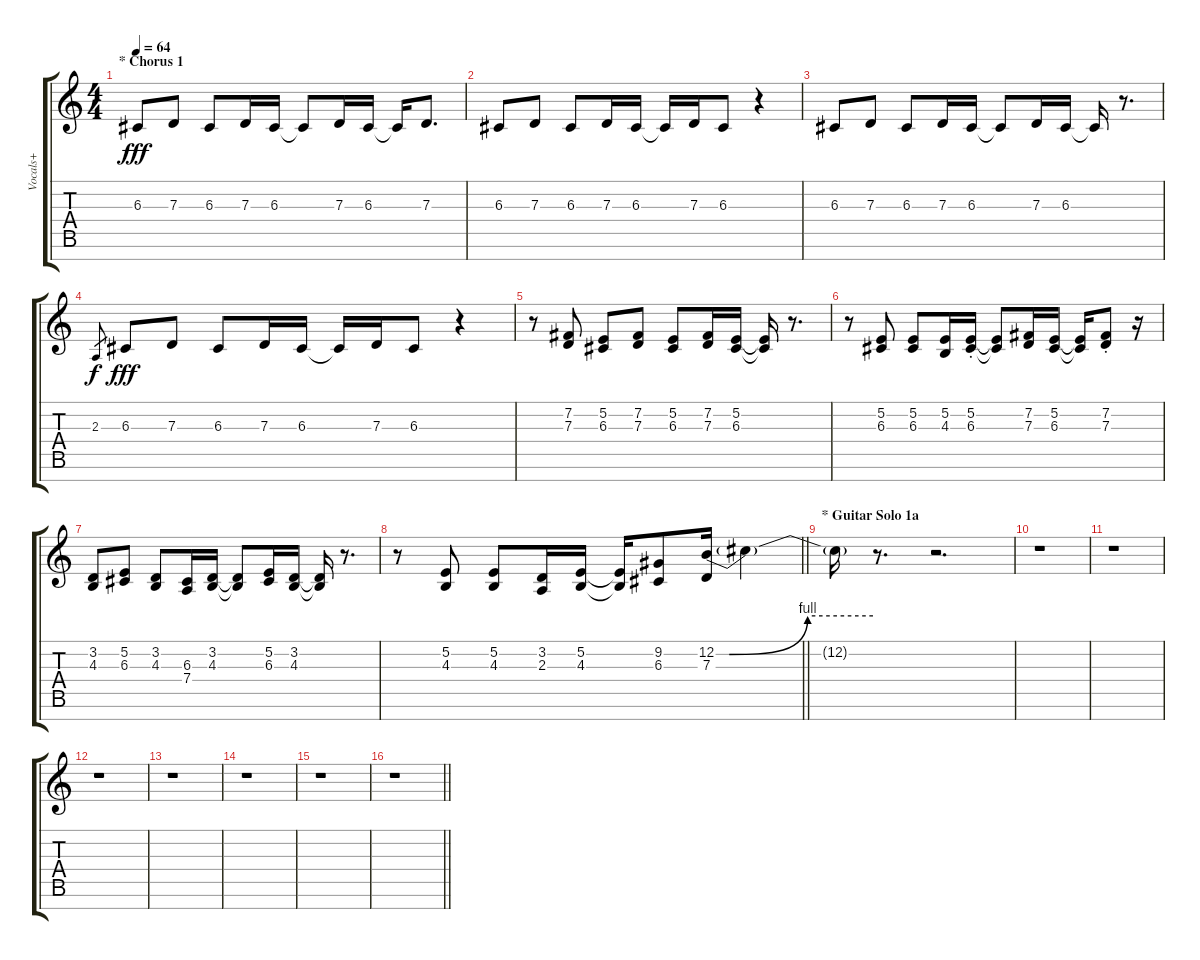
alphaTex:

\track ("Vocals+" "Vocals+") {mute instrument lead2sawtooth}
\staff {score tabs}
\tuning (E4 B3 G3 D3 A2 E2 B1) {hide}
\ts (4 4)
\section ("" "* Chorus 1")
\tempo 64
\clef g2
\ks c
6.3.8{dy fff} 7.3.8 6.3.8 7.3.16 6.3.16 6.3{t}.8 7.3.16 6.3.16 6.3{t}.16 7.3.8{d} |
6.3.8 7.3.8 6.3.8 7.3.16 6.3.16 6.3{t}.16 7.3.16 6.3.8 r.4 |
6.3.8 7.3.8 6.3.8 7.3.16 6.3.16 6.3{t}.8 7.3.16 6.3.16 6.3{t}.16 r.8{d} |
2.3.8{gr dy f} 6.3.8{dy fff} 7.3.8 6.3.8 7.3.16 6.3.16 6.3{t}.16 7.3.16 6.3.8 r.4 |
r.8 (7.2 7.3).8 (5.2 6.3).8 (7.2 7.3).8 (5.2 6.3).8 (7.2 7.3).16 (5.2 6.3).16 (5.2{t} 6.3{t}).16 r.8{d} |
r.8 (5.2 6.3).8 (5.2 6.3).8 (5.2 4.3).16 (5.2 6.3{st}).16 (5.2{t} 6.3{t}).8 (7.2 7.3).16 (5.2 6.3).16 (5.2{t} 6.3{t}).16 (7.2 7.3{st}).8 r.16 |
(3.2 4.3).8 (5.2 6.3).8 (3.2 4.3).8 (6.3 7.4).16 (3.2 4.3).16 (3.2{t} 4.3{t}).8 (5.2 6.3).16 (3.2 4.3).16 (3.2{t} 4.3{t}).16 r.8{d} |
\barLineRight lightlight
r.8 (5.2 4.3).8 (5.2 4.3).8 (3.2 2.3).16 (5.2 4.3).16 (5.2{t} 4.3{t}).16 (9.2 6.3).8 (12.2{be (custom 0 0 5 0 35 4 60 4)} 7.3).16 12.2{t}.4 |
\section ("" "* Guitar Solo 1a")
12.2{t}.16 r.8{d} r.2{d} |
r.1 |
r.1 |
r.1 |
r.1 |
r.1 |
r.1 |
\barLineRight lightlight
r.1
